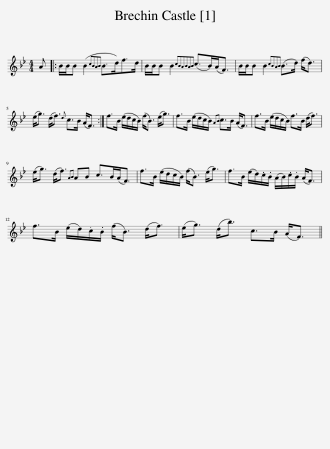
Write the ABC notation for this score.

X:1
L:1/8
M:4/4
I:linebreak $
K:Bb
V:1 treble
V:1
 A |: B/B/B (B2{cBAB} B>d)f>d | B/B/B B2{cBABAB} (c>B)(A<F) | B/B/B B2{cBAB} (B>d) (f<d) |$ (e<g) (d<f){d} c>B (A<F) :| %5
 f>B (e/d/c/B/) (f<B) (e<g) | f>B (e/d/c/B/){AB} c>B (A<F) | f>B (e/d/c/B/) f>B (d<f) |$ (e<g) (d<f){AB} AB c>B(A<F) | f>B (e/d/c/B/) (f<B) (e<g) | %10
 f>B (e/d/).c/.B/ (A/B/).c/.B/ (A<F) |$ f>B (e/d/).c/.B/ (f<B) (d<f) | (e<g) (d<b) c>B (A<F) || %13
